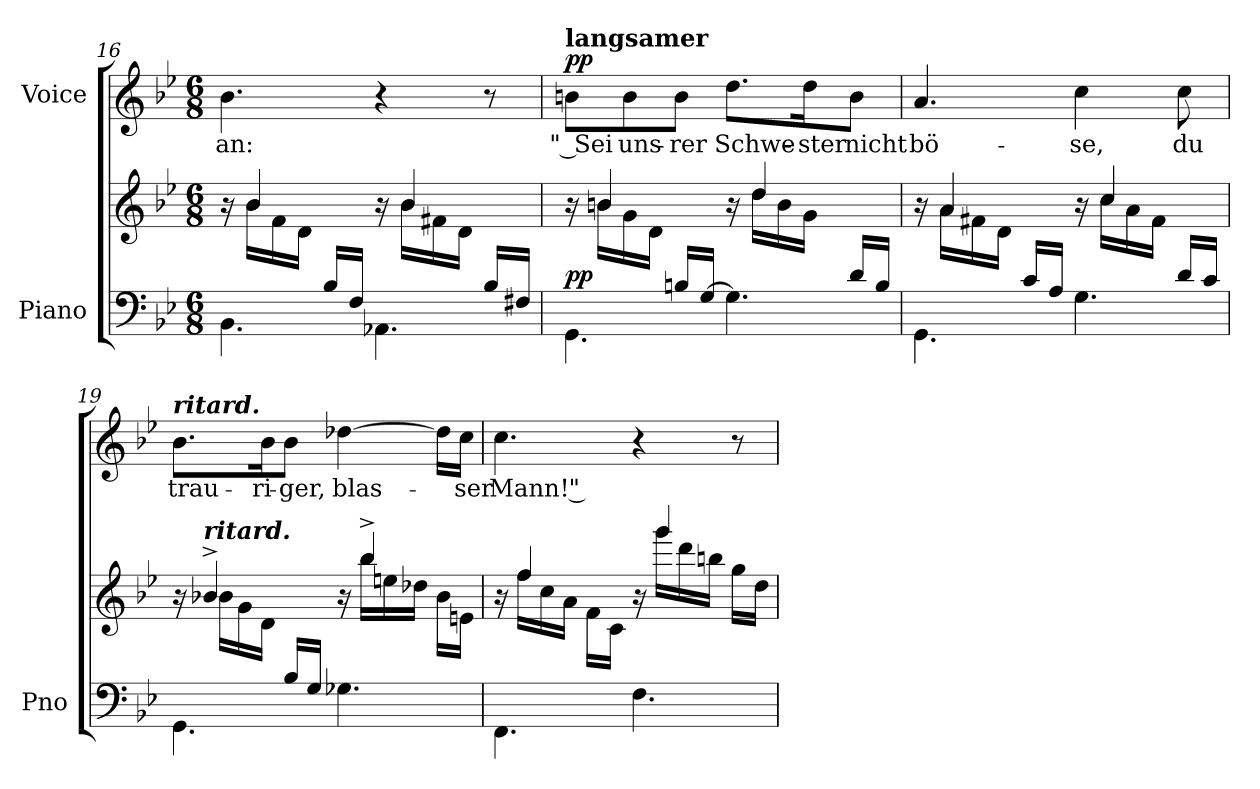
**kern	**kern	**dynam	**kern	**text	**dynam
*part2	*part2	*part2	*part1	*part1	*part1
*staff3	*staff2	*staff2/3	*staff1	*staff1	*staff1
*I"Piano	*	*	*I"Voice	*	*
*I'Pno	*	*	*	*	*
*clefF4	*clefG2	*	*clefG2	*	*
*k[b-e-]	*k[b-e-]	*	*k[b-e-]	*	*
*M6/8	*M6/8	*	*M6/8	*	*
=16	=16	=16	=16	=16	=16
*^	*^	*	*	*	*
!	!	!	!	!	!	!LO:LY:b	!
4ryy	4.BB-\	16r	16ryy	.	4.b-\	an:	.
.	.	4b-/	16b-\LL	.	.	.	.
.	.	.	16f\	.	.	.	.
.	.	.	16d\JJ	.	.	.	.
16B-/LL	.	.	8ryy	.	.	.	.
16F/JJ	.	16ryy	.	.	.	.	.
4ryy	4.AA-X\	16r	16ryy	.	4r	.	.
.	.	4b-/	16b-\LL	.	.	.	.
.	.	.	16f#X\	.	.	.	.
.	.	.	16d\JJ	.	.	.	.
16B-/LL	.	.	8ryy	.	8r	.	.
16F#X/JJ	.	16ryy	.	.	.	.	.
=17	=17	=17	=17	=17	=17	=17	=17
!	!	!	!	!	!LO:TX:a:B:t=langsamer	!	!
!	!	!	!	!LO:DY:a=2	!	!LO:LY:b	!LO:DY:a
4ryy	4.GG\	16r	16ryy	pp	8bn\L	" Sei	pp
.	.	4bn/	16b\LL	.	.	.	.
!	!	!	!	!	!	!LO:LY:b	!
.	.	.	16g\	.	8b\	uns-	.
.	.	.	16d\JJ	.	.	.	.
!	!	!	!	!	!	!LO:LY:b	!
16Bn/LL	.	.	8ryy	.	8b\J	-rer	.
[16G/JJ	.	16ryy	.	.	.	.	.
!	!	!	!	!	!	!LO:LY:b	!
4ryy	4.G\]	16r	16ryy	.	8.dd\L	Schwe-	.
.	.	4dd/	16dd\LL	.	.	.	.
.	.	.	16b\	.	.	.	.
!	!	!	!	!	!	!LO:LY:b	!
.	.	.	16g\JJ	.	16dd\K	-ster	.
!	!	!	!	!	!	!LO:LY:b	!
16d/LL	.	.	8ryy	.	8b\J	nicht	.
16B/JJ	.	16ryy	.	.	.	.	.
=18	=18	=18	=18	=18	=18	=18	=18
!	!	!	!	!	!	!LO:LY:b	!
4ryy	4.GG\	16r	16ryy	.	4.a/	bö-	.
.	.	4a/	16a\LL	.	.	.	.
.	.	.	16f#X\	.	.	.	.
.	.	.	16d\JJ	.	.	.	.
16c/LL	.	.	8ryy	.	.	.	.
16A/JJ	.	16ryy	.	.	.	.	.
!	!	!	!	!	!	!LO:LY:b	!
4ryy	4.G\	16r	16ryy	.	4cc\	-se,	.
.	.	4cc/	16cc\LL	.	.	.	.
.	.	.	16a\	.	.	.	.
.	.	.	16f#\JJ	.	.	.	.
!	!	!	!	!	!	!LO:LY:b	!
16d/LL	.	.	8ryy	.	8cc\	du	.
16c/JJ	.	16ryy	.	.	.	.	.
!!LO:LB:g=z
=19	=19	=19	=19	=19	=19	=19	=19
*	*	*	*	*	*MM53	*	*
!	!	!	!	!	!LO:TX:a:Bi:t=ritard.	!	!
!	!	!	!	!	!	!LO:LY:b	!
4ryy	4.GG\	16r	16ryy	.	8.b-\L	trau-	.
!	!	!LO:TX:a:Bi:t=ritard.	!	!	!	!	!
.	.	4b-X^/	16b-\LL	.	.	.	.
.	.	.	16g\	.	.	.	.
!	!	!	!	!	!	!LO:LY:b	!
.	.	.	16d\JJ	.	16b-\K	-ri-	.
!	!	!	!	!	!	!LO:LY:b	!
16B-/LL	.	.	8ryy	.	8b-\J	-ger,	.
16G/JJ	.	16ryy	.	.	.	.	.
!	!	!	!	!	!	!LO:LY:b	!
4.ryy	4.G-X\	16r	16ryy	.	[4dd-X\	blas-	.
.	.	4bb-^/	16bb-\LL	.	.	.	.
.	.	.	16een\	.	.	.	.
.	.	.	16dd-X\JJ	.	.	.	.
.	.	.	16b-\LL	.	16dd-\LL]	.	.
!	!	!	!	!	!	!LO:LY:b	!
.	.	16ryy	16en\JJ	.	16cc\JJ	-ser	.
=20	=20	=20	=20	=20	=20	=20	=20
*	*	*	*	*	*MM68	*	*
!	!	!	!	!	!	!LO:LY:b	!
4.FF\	2.ryy	16r	16ryy	.	4.cc\	Mann! "	.
.	.	4ff/	16ff\LL	.	.	.	.
.	.	.	16cc\	.	.	.	.
.	.	.	16a\JJ	.	.	.	.
.	.	.	16f\LL	.	.	.	.
.	.	16ryy	16c\JJ	.	.	.	.
4.F\	.	16r	16ryy	.	4r	.	.
.	.	4ggg/	16ggg\LL	.	.	.	.
.	.	.	16ddd\	.	.	.	.
.	.	.	16bbn\JJ	.	.	.	.
.	.	.	16gg\LL	.	8r	.	.
.	.	16ryy	16dd\JJ	.	.	.	.
*v	*v	*	*	*	*	*	*
*	*v	*v	*	*	*	*
=	=	=	=	=	=
*-	*-	*-	*-	*-	*-
